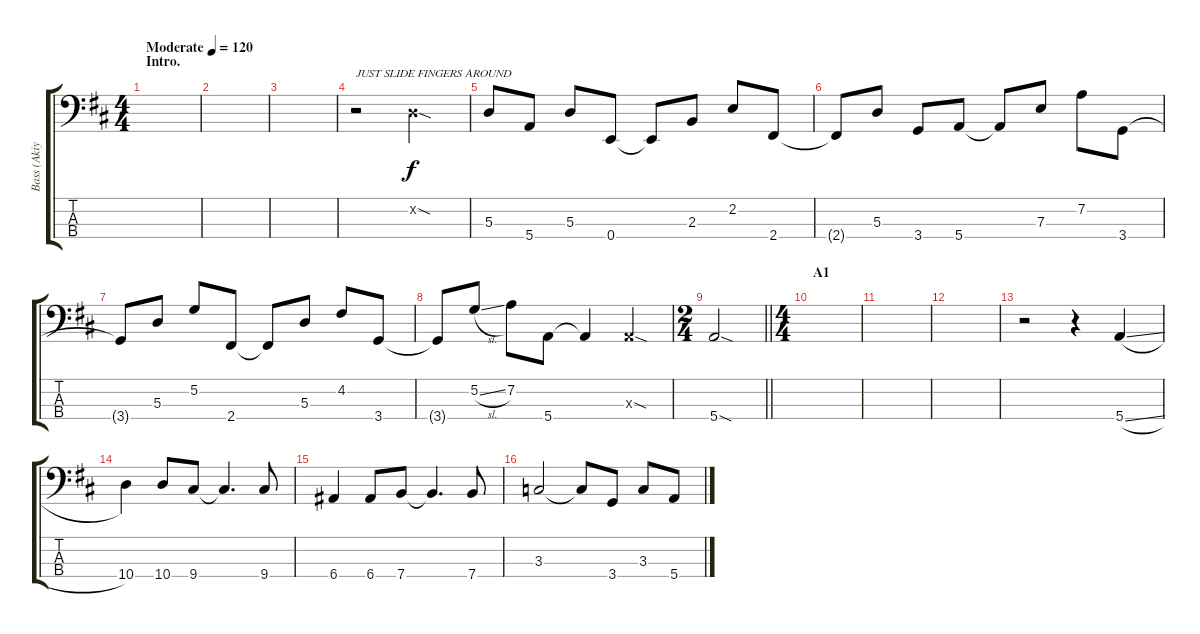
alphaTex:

\track ("Bass (Akiyama Mio)" "Bass (Akiy") {instrument electricbassfinger}
\staff {score tabs}
\tuning (G2 D2 A1 E1) {hide}
\ts (4 4)
\section ("" "Intro.")
\tempo (120 "Moderate")
\clef f4
\ks d
|
|
|
r.2{txt "JUST SLIDE FINGERS AROUND"} 0.2{sod x}.2 |
5.3.8 5.4.8 5.3.8 0.4.8 0.4{t}.8 2.3.8 2.2.8 2.4.8 |
2.4{t}.8 5.3.8 3.4.8 5.4.8 5.4{t}.8 7.3.8 7.2.8 3.4.8 |
3.4{t}.8 5.3.8 5.2.8 2.4.8 2.4{t}.8 5.3.8 4.2.8 3.4.8 |
3.4{t}.8 5.2{sl}.8 7.2.8 5.4.8 5.4{t}.4 0.3{sod x}.4 |
\ts (2 4)
\barLineRight lightlight
5.4{sod}.2 |
\ts (4 4)
\section ("" "A1")
|
|
|
r.2 r.4 5.4{sl}.4 |
10.4.4 10.4.8 9.4.8 9.4{t}.4{d} 9.4.8 |
6.4.4 6.4.8 7.4.8 7.4{t}.4{d} 7.4.8 |
3.3.2 3.3{t}.8 3.4.8 3.3.8 5.4.8
